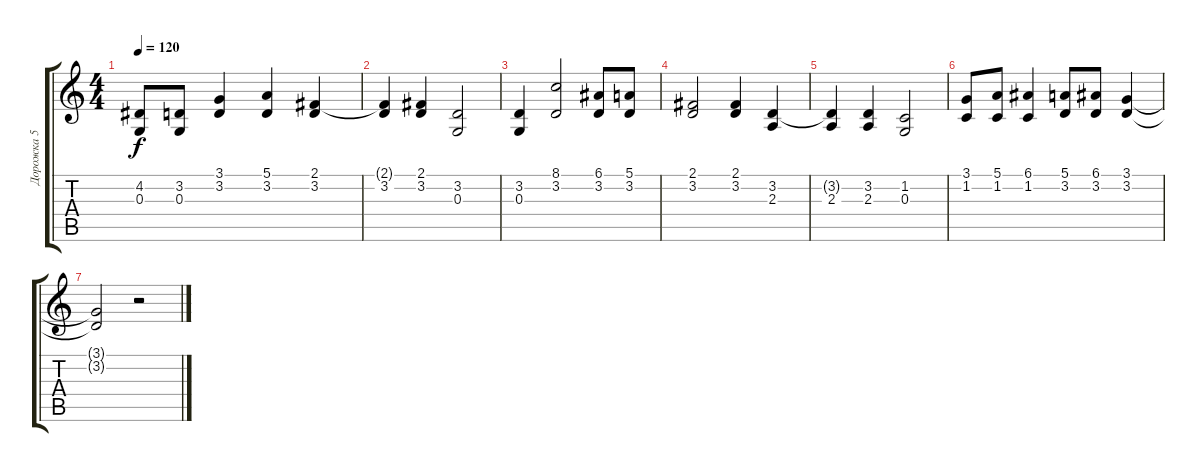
\track ("Дорожка 5" "Дорожка 5") {instrument lead1square}
\staff {score tabs}
\tuning (E4 B3 G3 D3 A2 E2) {hide}
\ts (4 4)
\tempo 120
\clef g2
\ks c
(4.2 0.3).8{dy f} (3.2 0.3).8 (3.1 3.2).4 (5.1 3.2).4 (2.1 3.2).4 |
(2.1{t} 3.2).4 (2.1 3.2).4 (3.2 0.3).2 |
(3.2 0.3).4 (8.1 3.2).2 (6.1 3.2).8 (5.1 3.2).8 |
(2.1 3.2).2 (2.1 3.2).4 (3.2 2.3).4 |
(3.2{t} 2.3).4 (3.2 2.3).4 (1.2 0.3).2 |
(3.1 1.2).8 (5.1 1.2).8 (6.1 1.2).4 (5.1 3.2).8 (6.1 3.2).8 (3.1 3.2).4 |
(3.1{t} 3.2{t}).2 r.2
